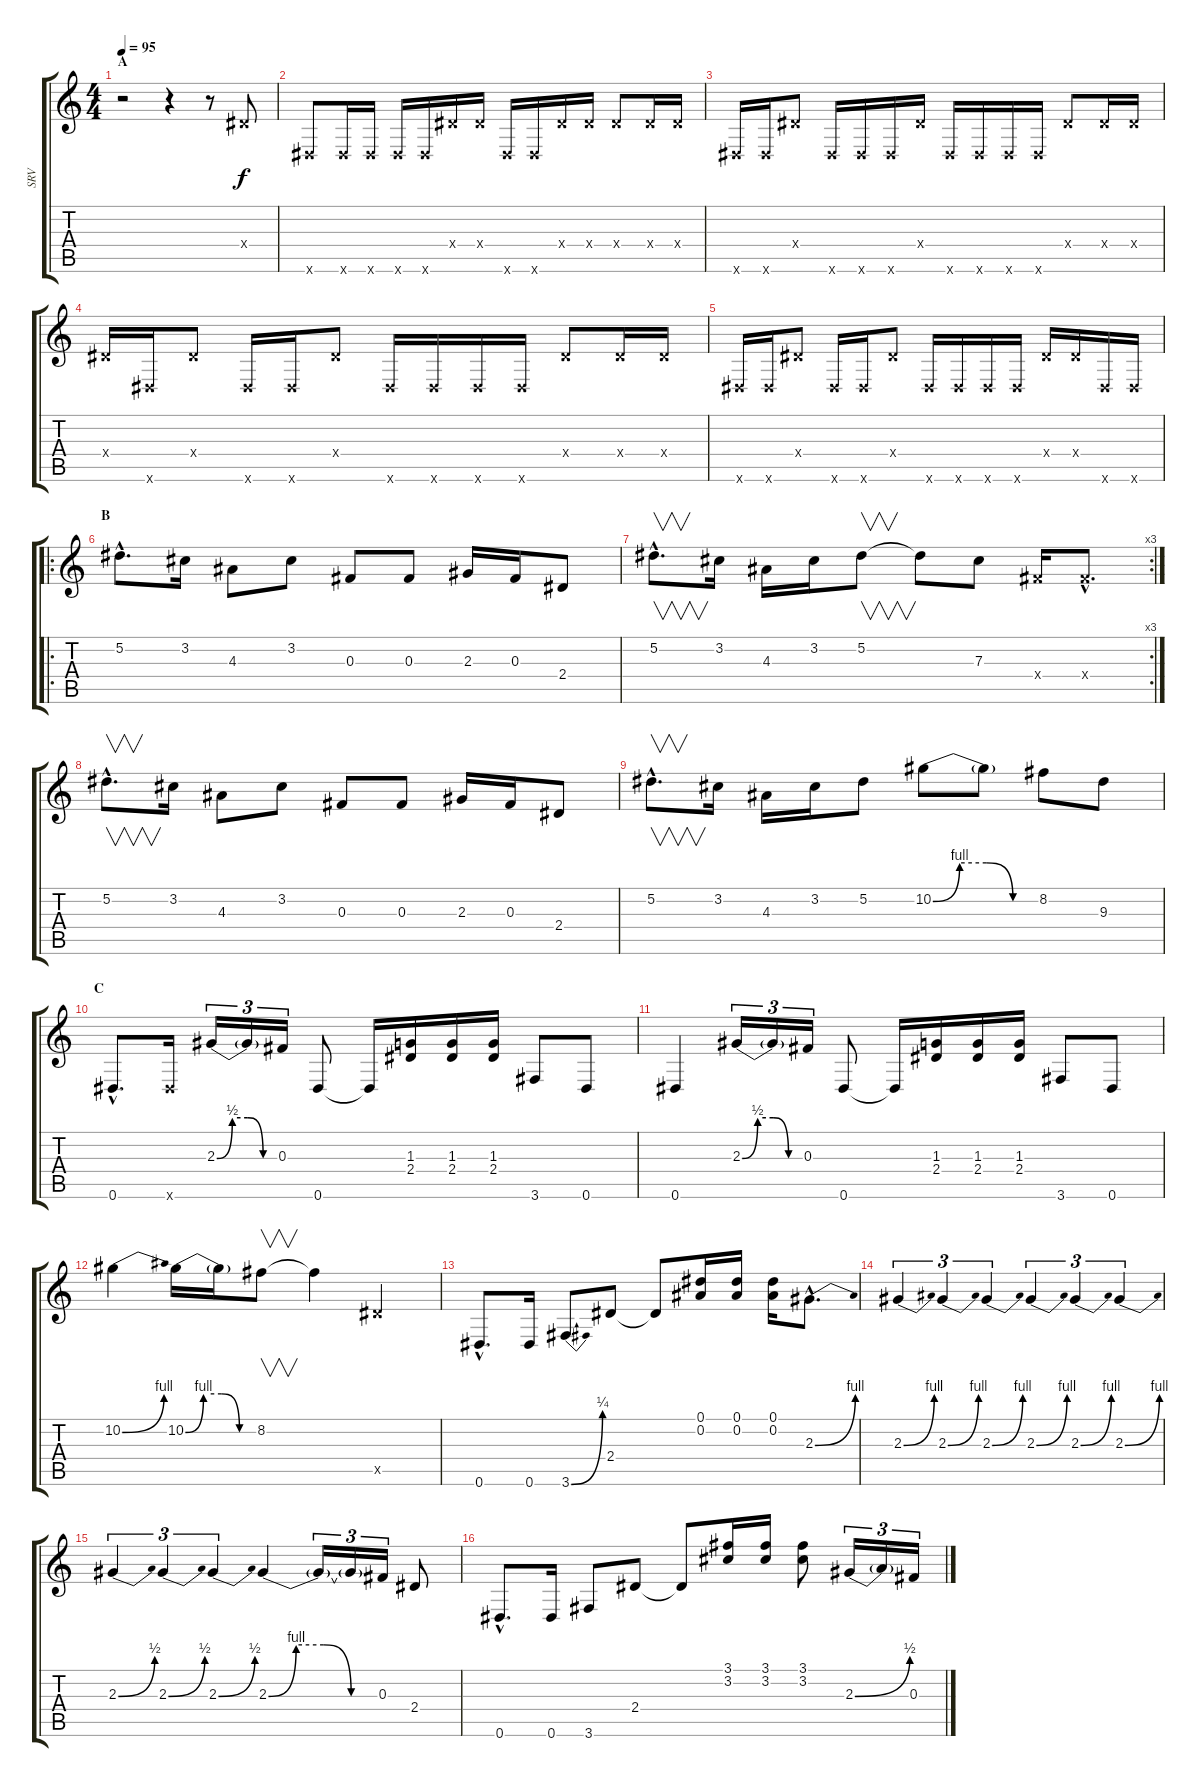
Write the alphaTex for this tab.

\track ("SRV" "SRV") {instrument distortionguitar}
\staff {score tabs}
\tuning (Eb4 Bb3 Gb3 Db3 Ab2 Eb2) {hide}
\ts (4 4)
\section ("" "A")
\tempo 95
\clef g2
\ks c
r.2{dy f instrument distortionguitar} r.4 r.8 2.4{x}.8 |
0.6{x}.8 0.6{x}.16 0.6{x}.16 0.6{x}.16 0.6{x}.16 2.4{x}.16 2.4{x}.16 0.6{x}.16 0.6{x}.16 2.4{x}.16 2.4{x}.16 2.4{x}.8 2.4{x}.16 2.4{x}.16 |
0.6{x}.16 0.6{x}.16 2.4{x}.8 0.6{x}.16 0.6{x}.16 0.6{x}.16 2.4{x}.16 0.6{x}.16 0.6{x}.16 0.6{x}.16 0.6{x}.16 2.4{x}.8 2.4{x}.16 2.4{x}.16 |
2.4{x}.16 0.6{x}.16 2.4{x}.8 0.6{x}.16 0.6{x}.16 2.4{x}.8 0.6{x}.16 0.6{x}.16 0.6{x}.16 0.6{x}.16 2.4{x}.8 2.4{x}.16 2.4{x}.16 |
0.6{x}.16 0.6{x}.16 2.4{x}.8 0.6{x}.16 0.6{x}.16 2.4{x}.8 0.6{x}.16 0.6{x}.16 0.6{x}.16 0.6{x}.16 2.4{x}.16 2.4{x}.16 0.6{x}.16 0.6{x}.16 |
\ro
\section ("" "B")
5.2{hac}.8{d} 3.2.16 4.3.8 3.2.8 0.3.8 0.3.8 2.3.16 0.3.16 2.4.8 |
\rc 3
5.2{hac}.8{v d} 3.2.16 4.3.16 3.2.16 5.2.8{v} 5.2{t}.8 7.3.8 5.4{x}.16 5.4{hac x}.8{d} |
5.2{hac}.8{v d} 3.2.16 4.3.8 3.2.8 0.3.8 0.3.8 2.3.16 0.3.16 2.4.8 |
5.2{hac}.8{v d} 3.2.16 4.3.16 3.2.16 5.2.8 10.2{be (custom 0 0 15 4 30 4 45 0 60 0)}.8 10.2{t}.8 8.2.8 9.3.8 |
\section ("" "C")
0.6{hac}.8{d} 0.6{x}.16 2.3{be (custom 0 0 15 2 30 2 45 0 60 0)}.16{tu (3 2)} 2.3{t}.16{tu (3 2)} 0.3.16{tu (3 2)} 0.6.8 0.6{t}.16 (1.3 2.4).16 (1.3 2.4).16 (1.3 2.4).16 3.6.8 0.6.8 |
0.6.4 2.3{be (custom 0 0 15 2 30 2 45 0 60 0)}.16{tu (3 2)} 2.3{t}.16{tu (3 2)} 0.3.16{tu (3 2)} 0.6.8 0.6{t}.16 (1.3 2.4).16 (1.3 2.4).16 (1.3 2.4).16 3.6.8 0.6.8 |
10.2{be (bend 0 0 60 4)}.4 10.2{be (custom 0 0 15 4 30 4 45 0 60 0)}.16 10.2{t}.16 8.2.8{v} 8.2{t}.4 7.5{x}.4 |
0.6{hac}.8{d} 0.6.16 3.6{be (bend 0 0 60 1)}.8 2.4.8 2.4{t}.8 (0.1 0.2).16 (0.1 0.2).16 (0.1 0.2).16 2.3{be (bend 0 0 60 4) hac}.8{d} |
2.3{be (bend 0 0 60 4)}.4{tu (3 2)} 2.3{be (bend 0 0 60 4)}.4{tu (3 2)} 2.3{be (bend 0 0 60 4)}.4{tu (3 2)} 2.3{be (bend 0 0 60 4)}.4{tu (3 2)} 2.3{be (bend 0 0 60 4)}.4{tu (3 2)} 2.3{be (bend 0 0 60 4)}.4{tu (3 2)} |
2.3{be (bend 0 0 60 2)}.4{tu (3 2)} 2.3{be (bend 0 0 60 2)}.4{tu (3 2)} 2.3{be (bend 0 0 60 2)}.4{tu (3 2)} 2.3{be (custom 0 0 15 4 30 4 45 0 60 0)}.4 2.3{t}.16{tu (3 2)} 2.3{t}.16{tu (3 2)} 0.3.16{tu (3 2)} 2.4.8 |
0.6{hac}.8{d} 0.6.16 3.6.8 2.4.8 2.4{t}.8 (3.1 3.2).16 (3.1 3.2).16 (3.1 3.2).8 2.3{be (bend 0 0 60 2)}.16{tu (3 2)} 2.3{t}.16{tu (3 2)} 0.3.16{tu (3 2)}
